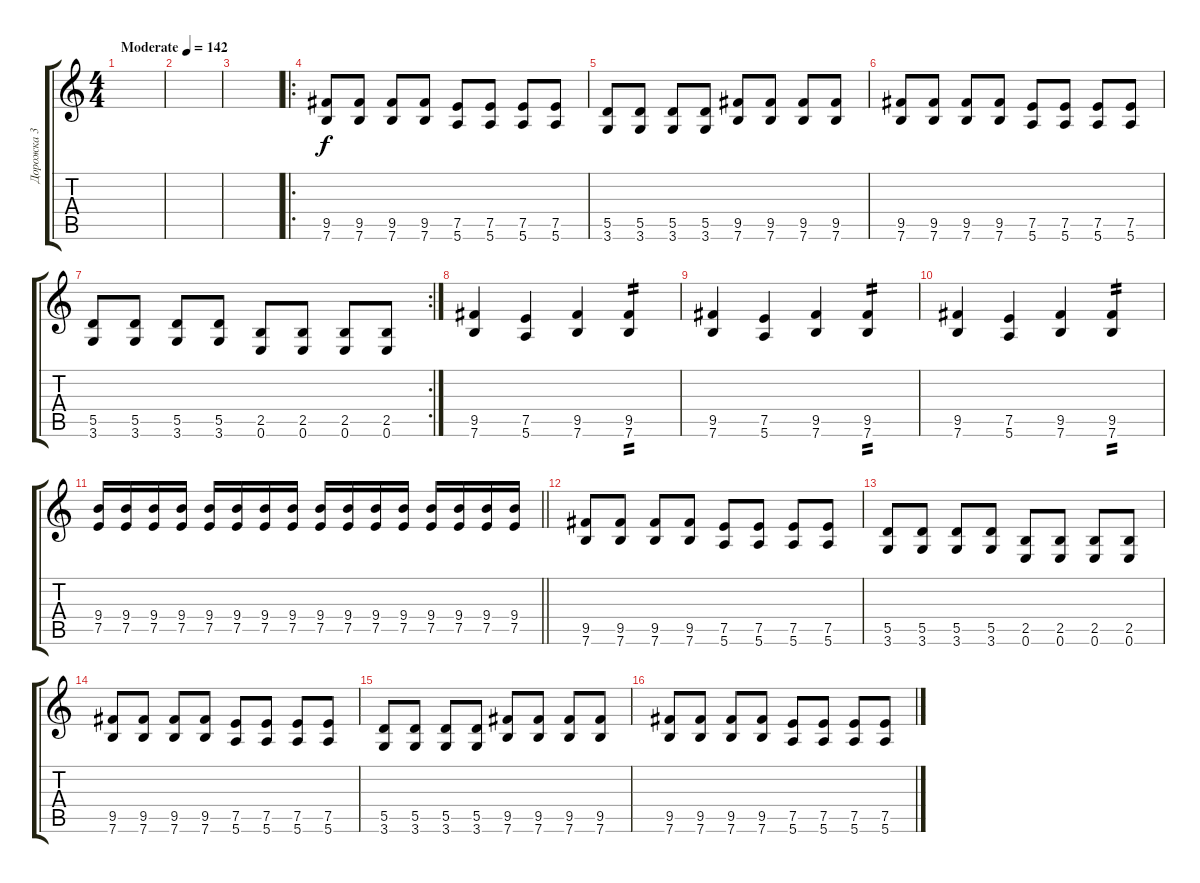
\track ("Дорожка 3" "Дорожка 3") {instrument distortionguitar}
\staff {score tabs}
\tuning (E4 B3 G3 D3 A2 E2) {hide}
\ts (4 4)
\tempo (142 "Moderate")
\clef g2
\ks c
|
|
|
\ro
(9.5 7.6).8 (9.5 7.6).8 (9.5 7.6).8 (9.5 7.6).8 (7.5 5.6).8 (7.5 5.6).8 (7.5 5.6).8 (7.5 5.6).8 |
(5.5 3.6).8 (5.5 3.6).8 (5.5 3.6).8 (5.5 3.6).8 (9.5 7.6).8 (9.5 7.6).8 (9.5 7.6).8 (9.5 7.6).8 |
(9.5 7.6).8 (9.5 7.6).8 (9.5 7.6).8 (9.5 7.6).8 (7.5 5.6).8 (7.5 5.6).8 (7.5 5.6).8 (7.5 5.6).8 |
\rc 2
(5.5 3.6).8 (5.5 3.6).8 (5.5 3.6).8 (5.5 3.6).8 (2.5 0.6).8 (2.5 0.6).8 (2.5 0.6).8 (2.5 0.6).8 |
(9.5 7.6).4 (7.5 5.6).4 (9.5 7.6).4 (9.5 7.6).4{tp 2} |
(9.5 7.6).4 (7.5 5.6).4 (9.5 7.6).4 (9.5 7.6).4{tp 2} |
(9.5 7.6).4 (7.5 5.6).4 (9.5 7.6).4 (9.5 7.6).4{tp 2} |
\barLineRight lightlight
(9.4 7.5).16 (9.4 7.5).16 (9.4 7.5).16 (9.4 7.5).16 (9.4 7.5).16 (9.4 7.5).16 (9.4 7.5).16 (9.4 7.5).16 (9.4 7.5).16 (9.4 7.5).16 (9.4 7.5).16 (9.4 7.5).16 (9.4 7.5).16 (9.4 7.5).16 (9.4 7.5).16 (9.4 7.5).16 |
(9.5 7.6).8 (9.5 7.6).8 (9.5 7.6).8 (9.5 7.6).8 (7.5 5.6).8 (7.5 5.6).8 (7.5 5.6).8 (7.5 5.6).8 |
(5.5 3.6).8 (5.5 3.6).8 (5.5 3.6).8 (5.5 3.6).8 (2.5 0.6).8 (2.5 0.6).8 (2.5 0.6).8 (2.5 0.6).8 |
(9.5 7.6).8 (9.5 7.6).8 (9.5 7.6).8 (9.5 7.6).8 (7.5 5.6).8 (7.5 5.6).8 (7.5 5.6).8 (7.5 5.6).8 |
(5.5 3.6).8 (5.5 3.6).8 (5.5 3.6).8 (5.5 3.6).8 (9.5 7.6).8 (9.5 7.6).8 (9.5 7.6).8 (9.5 7.6).8 |
(9.5 7.6).8 (9.5 7.6).8 (9.5 7.6).8 (9.5 7.6).8 (7.5 5.6).8 (7.5 5.6).8 (7.5 5.6).8 (7.5 5.6).8
